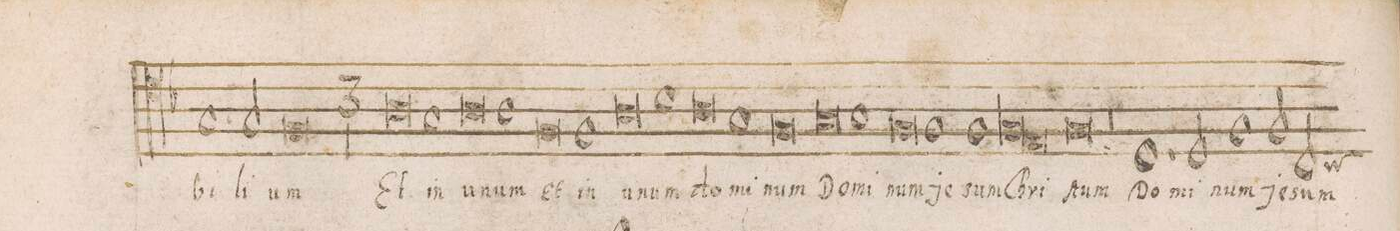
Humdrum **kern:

**kern	**text
*I"TENOR	*
*clefC4	*
*k[b-]	*
*met(C|)	*
*M2/1	*
1.G	-bi-
=13-	=13-
2G/	-li-
1F	-um
=14-	=14-
*M3/1	*
0A	Et
1G	in
=15-	=15-
0A	u-
1A	-num
=16-	=16-
0F	et
1F	in
=17-	=17-
0A	u-
1B-	-num
=18-	=18-
0A	do-
1G	-mi-
=19-	=19-
0.F	-num
=20-	=20-
0G	Do-
1G	-mi-
=21-	=21-
0F	-num
1F	je-
=22-	=22-
1F	-sum
*lig	*
1F	Chri-
1E	.
*Xlig	*
=23-	=23-
0.F	-ſtum
=24-	=24-
1%3r	.
=25-	=25-
1.D	Do-
2D/	-mi-
1F	-num
=26-	=26-
2F/	je-
*custos:C	*
2C/	-sum
*lig	*
*-	*-
